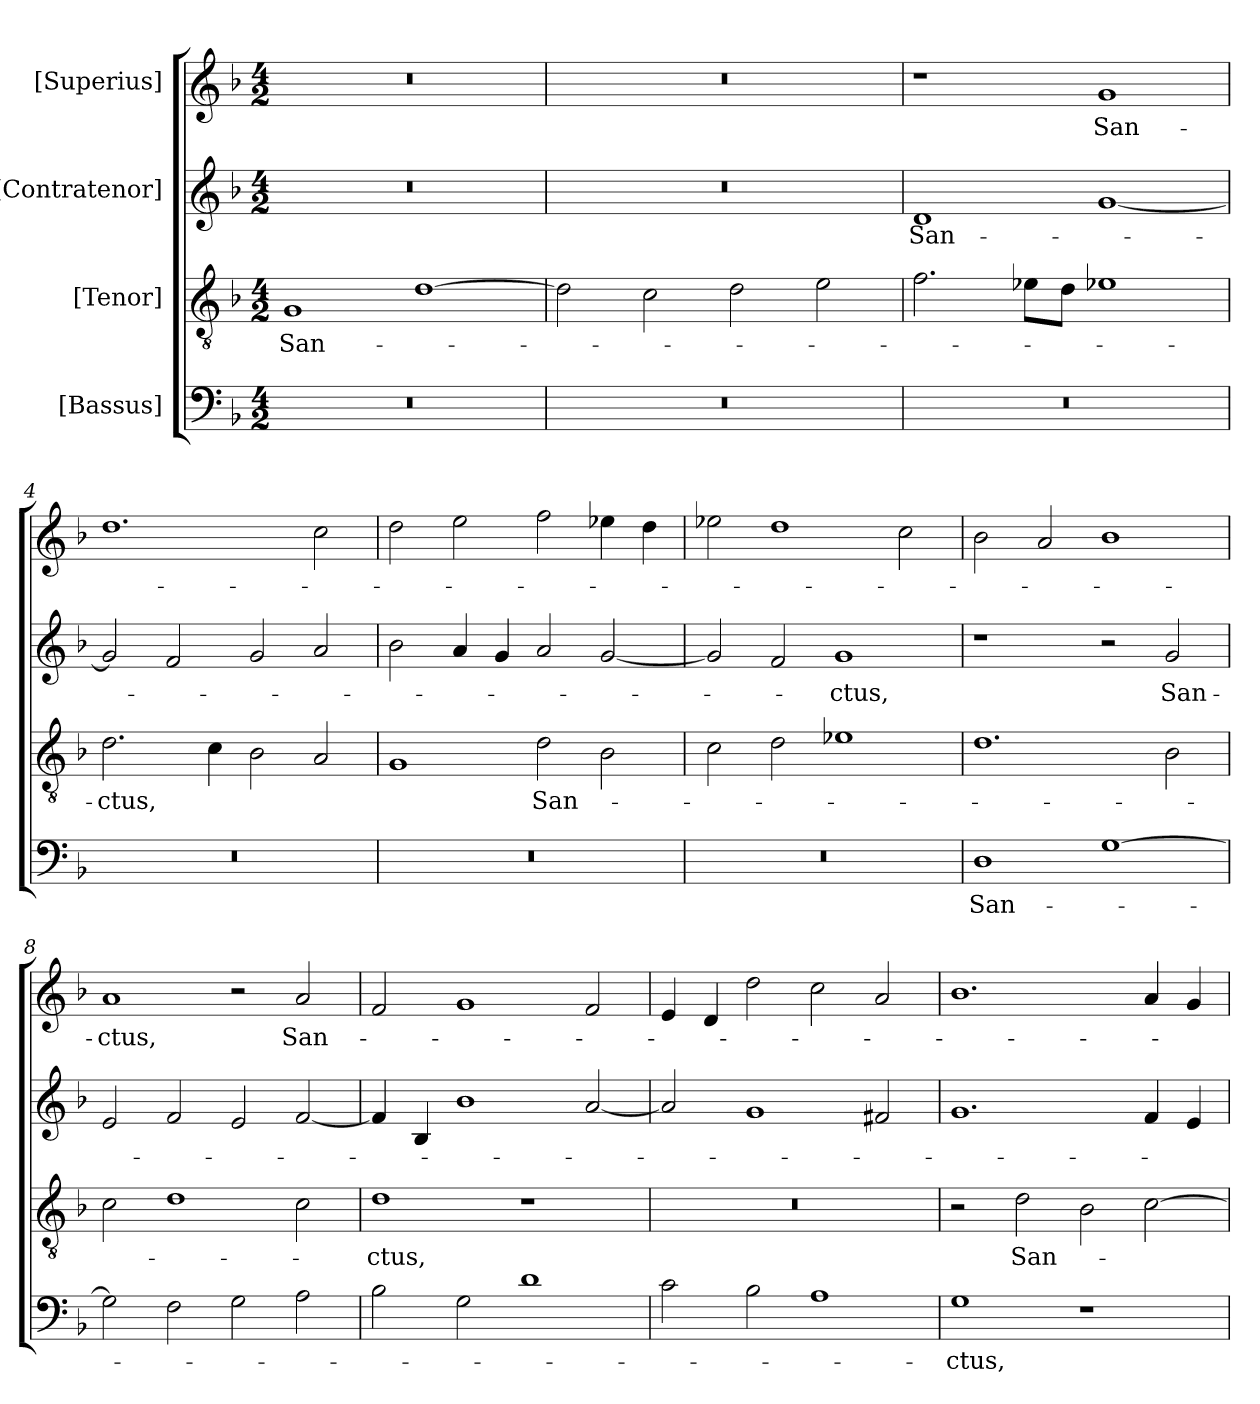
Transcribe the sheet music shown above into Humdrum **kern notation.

**kern	**text	**kern	**text	**kern	**text	**kern	**text
*part4	*part4	*part3	*part3	*part2	*part2	*part1	*part1
*staff4	*staff4	*staff3	*staff3	*staff2	*staff2	*staff1	*staff1
*I"[Bassus]	*	*I"[Tenor]	*	*I"[Contratenor]	*	*I"[Superius]	*
*clefF4	*	*clefGv2	*	*clefG2	*	*clefG2	*
*k[b-]	*	*k[b-]	*	*k[b-]	*	*k[b-]	*
*M4/2	*	*M4/2	*	*M4/2	*	*M4/2	*
=1	=1	=1	=1	=1	=1	=1	=1
0r	.	1G/	San-	0r	.	0r	.
.	.	[1d\	.	.	.	.	.
=2	=2	=2	=2	=2	=2	=2	=2
0r	.	2d\]	.	0r	.	0r	.
.	.	2c\	.	.	.	.	.
.	.	2d\	.	.	.	.	.
.	.	2e\	.	.	.	.	.
=3	=3	=3	=3	=3	=3	=3	=3
0r	.	2.f\	.	1d/	San-	1r	.
.	.	8e-X\L	.	.	.	.	.
.	.	8d\J	.	.	.	.	.
.	.	1e-X\	.	[1g/	.	1g/	San-
=4	=4	=4	=4	=4	=4	=4	=4
0r	.	2.d\	-ctus,	2g/]	.	1.dd\	.
.	.	.	.	2f/	.	.	.
.	.	4c\	.	.	.	.	.
.	.	2B-\	.	2g/	.	.	.
.	.	2A/	.	2a/	.	2cc\	.
=5	=5	=5	=5	=5	=5	=5	=5
0r	.	1G/	.	2b-\	.	2dd\	.
.	.	.	.	4a/	.	2ee\	.
.	.	.	.	4g/	.	.	.
.	.	2d\	San-	2a/	.	2ff\	.
.	.	2B-\	.	[2g/	.	4ee-X\	.
.	.	.	.	.	.	4dd\	.
=6	=6	=6	=6	=6	=6	=6	=6
0r	.	2c\	.	2g/]	.	2ee-X\	.
.	.	2d\	.	2f/	.	1dd\	.
.	.	1e-X\	.	1g/	-ctus,	.	.
.	.	.	.	.	.	2cc\	.
=7	=7	=7	=7	=7	=7	=7	=7
1D\	San-	1.d\	.	1r	.	2b-\	.
.	.	.	.	.	.	2a/	.
[1G\	.	.	.	2r	.	1b-\	.
.	.	2B-\	.	2g/	San-	.	.
=8	=8	=8	=8	=8	=8	=8	=8
2G\]	.	2c\	.	2e/	.	1a/	-ctus,
2F\	.	1d\	.	2f/	.	.	.
2G\	.	.	.	2e/	.	2r	.
2A\	.	2c\	.	[2f/	.	2a/	San-
=9	=9	=9	=9	=9	=9	=9	=9
2B-\	.	1d\	-ctus,	4f/]	.	2f/	.
.	.	.	.	4B-/	.	.	.
2G\	.	.	.	1b-\	.	1g/	.
1d\	.	1r	.	.	.	.	.
.	.	.	.	[2a/	.	2f/	.
=10	=10	=10	=10	=10	=10	=10	=10
2c\	.	0r	.	2a/]	.	4e/	.
.	.	.	.	.	.	4d/	.
2B-\	.	.	.	1g/	.	2dd\	.
1A\	.	.	.	.	.	2cc\	.
.	.	.	.	2f#X/	.	2a/	.
=11	=11	=11	=11	=11	=11	=11	=11
1G\	-ctus,	2r	.	1.g/	.	1.b-\	.
.	.	2d\	San-	.	.	.	.
1r	.	2B-\	.	.	.	.	.
.	.	[2c\	.	4f/	.	4a/	.
.	.	.	.	4e/	.	4g/	.
=	=	=	=	=	=	=	=
*-	*-	*-	*-	*-	*-	*-	*-
